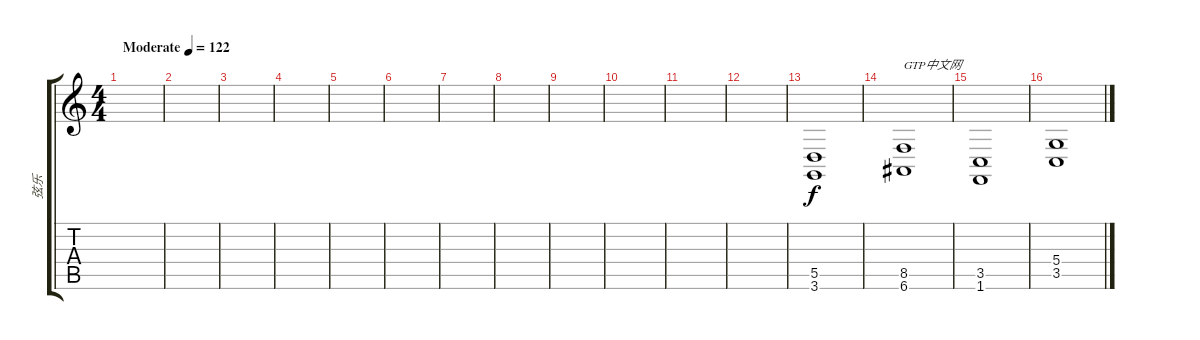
\track ("弦乐" "弦乐") {instrument lead1square}
\staff {score tabs}
\tuning (E4 B3 G3 D3 A2 E2) {hide}
\ts (4 4)
\tempo (122 "Moderate")
\clef g2
\ks c
|
|
|
|
|
|
|
|
|
|
|
|
(5.5 3.6).1 |
(8.5 6.6).1{txt "GTP中文网"} |
(3.5 1.6).1 |
(5.4 3.5).1
